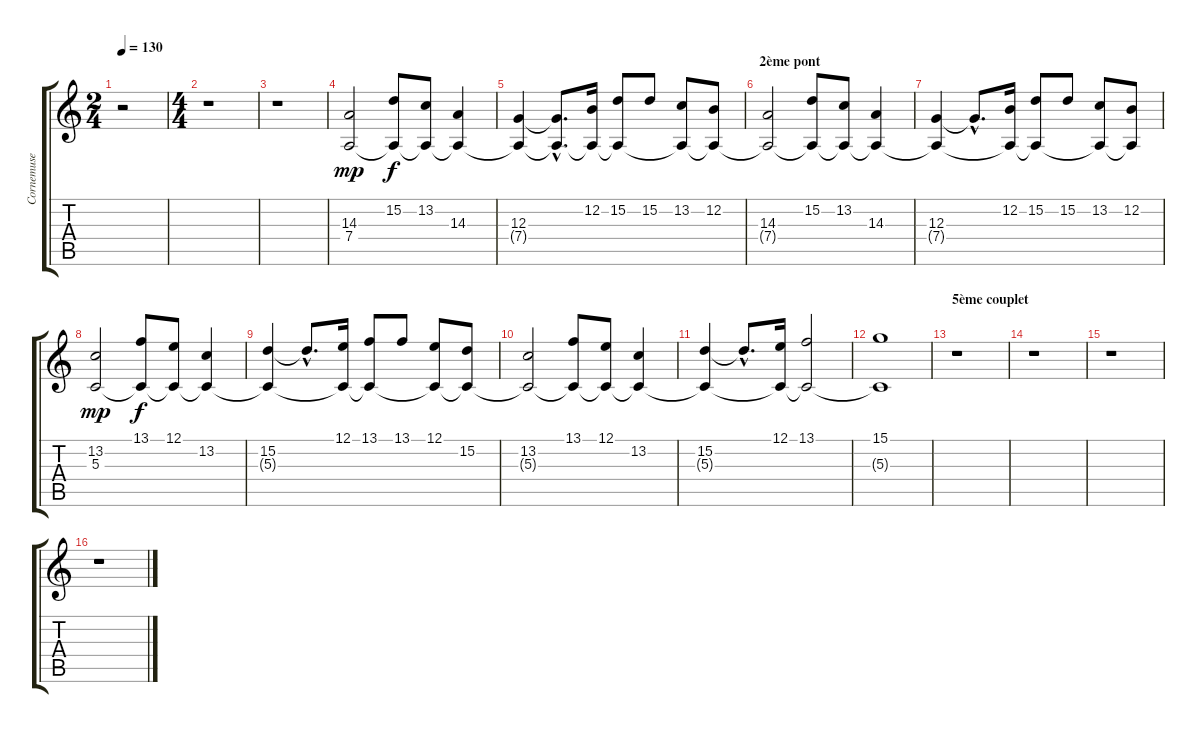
\track ("Cornemuse" "Cornemuse") {instrument bagpipe}
\staff {score tabs}
\tuning (E4 B3 G3 D3 A2 E2) {hide}
\ts (2 4)
\tempo 130
\clef g2
\ks c
r.2{dy f} |
\ts (4 4)
r.1 |
r.1 |
(14.3 7.4).2{dy mp} (15.2 7.4{t}).8{dy f} (13.2 7.4{t}).8 (14.3 7.4{t}).4 |
(12.3 7.4{t}).4 (12.3{hac t} 7.4{hac t}).8{d} (12.2 7.4{t}).16 (15.2 7.4{t}).8 15.2.8 (13.2 7.4{t}).8 (12.2 7.4{t}).8 |
\section ("" "2ème pont")
(14.3 7.4{t}).2 (15.2 7.4{t}).8 (13.2 7.4{t}).8 (14.3 7.4{t}).4 |
(12.3 7.4{t}).4 12.3{hac t}.8{d} (12.2 7.4{t}).16 (15.2 7.4{t}).8 15.2.8 (13.2 7.4{t}).8 (12.2 7.4{t}).8 |
(13.2 5.3).2{dy mp} (13.1 5.3{t}).8{dy f} (12.1 5.3{t}).8 (13.2 5.3{t}).4 |
(15.2 5.3{t}).4 15.2{hac t}.8{d} (12.1 5.3{t}).16 (13.1 5.3{t}).8 13.1.8 (12.1 5.3{t}).8 (15.2 5.3{t}).8 |
(13.2 5.3{t}).2 (13.1 5.3{t}).8 (12.1 5.3{t}).8 (13.2 5.3{t}).4 |
(15.2 5.3{t}).4 15.2{hac t}.8{d} (12.1 5.3{t}).16 (13.1 5.3{t}).2 |
(15.1 5.3{t}).1 |
\section ("" "5ème couplet")
r.1 |
r.1 |
r.1 |
r.1
